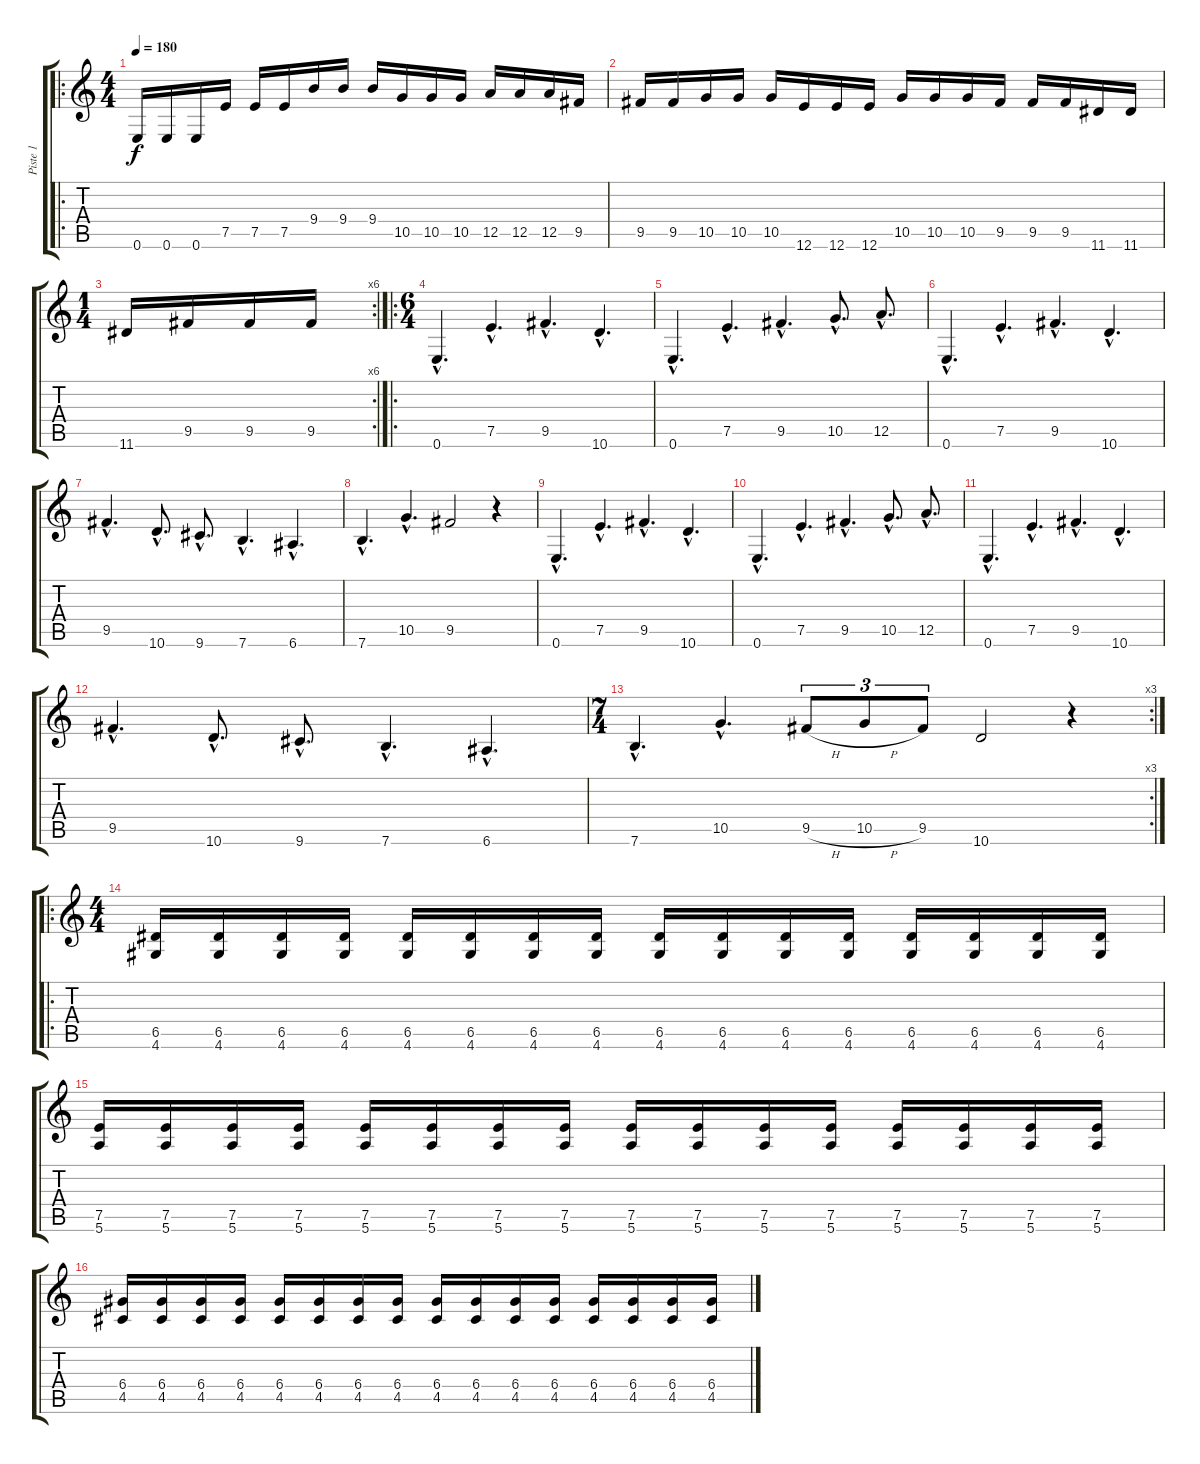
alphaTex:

\track ("Piste 1" "Piste 1") {instrument distortionguitar}
\staff {score tabs}
\tuning (E4 B3 G3 D3 A2 E2) {hide}
\ro
\ts (4 4)
\tempo 180
\clef g2
\ks c
0.6.16{dy f} 0.6.16 0.6.16 7.5.16 7.5.16 7.5.16 9.4.16 9.4.16 9.4.16 10.5.16 10.5.16 10.5.16 12.5.16 12.5.16 12.5.16 9.5.16 |
9.5.16 9.5.16 10.5.16 10.5.16 10.5.16 12.6.16 12.6.16 12.6.16 10.5.16 10.5.16 10.5.16 9.5.16 9.5.16 9.5.16 11.6.16 11.6.16 |
\rc 6
\ts (1 4)
11.6.16 9.5.16 9.5.16 9.5.16 |
\ro
\ts (6 4)
0.6{hac}.4{d} 7.5{hac}.4{d} 9.5{hac}.4{d} 10.6{hac}.4{d} |
0.6{hac}.4{d} 7.5{hac}.4{d} 9.5{hac}.4{d} 10.5{hac}.8{d} 12.5{hac}.8{d} |
0.6{hac}.4{d} 7.5{hac}.4{d} 9.5{hac}.4{d} 10.6{hac}.4{d} |
9.5{hac}.4{d} 10.6{hac}.8{d} 9.6{hac}.8{d} 7.6{hac}.4{d} 6.6{hac}.4{d} |
7.6{hac}.4{d} 10.5{hac}.4{d} 9.5.2 r.4 |
0.6{hac}.4{d} 7.5{hac}.4{d} 9.5{hac}.4{d} 10.6{hac}.4{d} |
0.6{hac}.4{d} 7.5{hac}.4{d} 9.5{hac}.4{d} 10.5{hac}.8{d} 12.5{hac}.8{d} |
0.6{hac}.4{d} 7.5{hac}.4{d} 9.5{hac}.4{d} 10.6{hac}.4{d} |
9.5{hac}.4{d} 10.6{hac}.8{d} 9.6{hac}.8{d} 7.6{hac}.4{d} 6.6{hac}.4{d} |
\rc 3
\ts (7 4)
7.6{hac}.4{d} 10.5{hac}.4{d} 9.5{h}.8{tu (3 2)} 10.5{h}.8{tu (3 2)} 9.5.8{tu (3 2)} 10.6.2 r.4 |
\ro
\ts (4 4)
(6.5 4.6).16 (6.5 4.6).16 (6.5 4.6).16 (6.5 4.6).16 (6.5 4.6).16 (6.5 4.6).16 (6.5 4.6).16 (6.5 4.6).16 (6.5 4.6).16 (6.5 4.6).16 (6.5 4.6).16 (6.5 4.6).16 (6.5 4.6).16 (6.5 4.6).16 (6.5 4.6).16 (6.5 4.6).16 |
(7.5 5.6).16 (7.5 5.6).16 (7.5 5.6).16 (7.5 5.6).16 (7.5 5.6).16 (7.5 5.6).16 (7.5 5.6).16 (7.5 5.6).16 (7.5 5.6).16 (7.5 5.6).16 (7.5 5.6).16 (7.5 5.6).16 (7.5 5.6).16 (7.5 5.6).16 (7.5 5.6).16 (7.5 5.6).16 |
(6.4 4.5).16 (6.4 4.5).16 (6.4 4.5).16 (6.4 4.5).16 (6.4 4.5).16 (6.4 4.5).16 (6.4 4.5).16 (6.4 4.5).16 (6.4 4.5).16 (6.4 4.5).16 (6.4 4.5).16 (6.4 4.5).16 (6.4 4.5).16 (6.4 4.5).16 (6.4 4.5).16 (6.4 4.5).16
